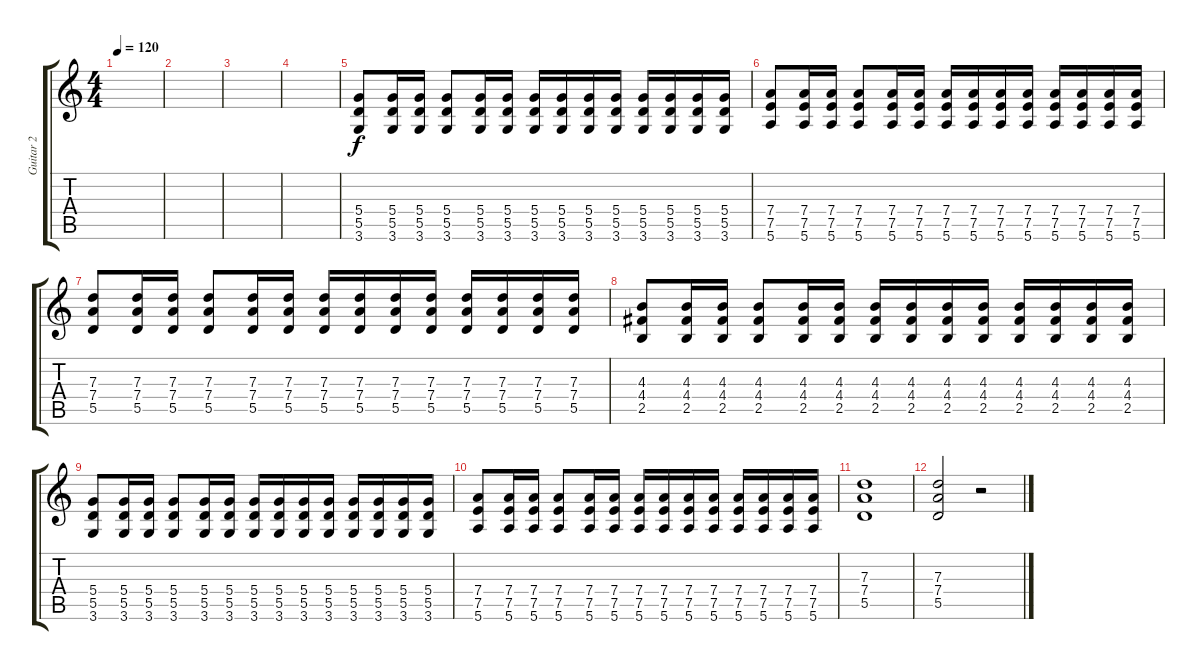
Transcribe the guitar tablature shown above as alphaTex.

\track ("Guitar 2" "Guitar 2") {instrument acousticguitarnylon}
\staff {score tabs}
\tuning (E4 B3 G3 D3 A2 E2) {hide}
\ts (4 4)
\tempo 120
\clef g2
\ks c
|
|
|
|
(5.4 5.5 3.6).8{instrument overdrivenguitar} (5.4 5.5 3.6).16 (5.4 5.5 3.6).16 (5.4 5.5 3.6).8 (5.4 5.5 3.6).16 (5.4 5.5 3.6).16 (5.4 5.5 3.6).16 (5.4 5.5 3.6).16 (5.4 5.5 3.6).16 (5.4 5.5 3.6).16 (5.4 5.5 3.6).16 (5.4 5.5 3.6).16 (5.4 5.5 3.6).16 (5.4 5.5 3.6).16 |
(7.4 7.5 5.6).8 (7.4 7.5 5.6).16 (7.4 7.5 5.6).16 (7.4 7.5 5.6).8 (7.4 7.5 5.6).16 (7.4 7.5 5.6).16 (7.4 7.5 5.6).16 (7.4 7.5 5.6).16 (7.4 7.5 5.6).16 (7.4 7.5 5.6).16 (7.4 7.5 5.6).16 (7.4 7.5 5.6).16 (7.4 7.5 5.6).16 (7.4 7.5 5.6).16 |
(7.3 7.4 5.5).8 (7.3 7.4 5.5).16 (7.3 7.4 5.5).16 (7.3 7.4 5.5).8 (7.3 7.4 5.5).16 (7.3 7.4 5.5).16 (7.3 7.4 5.5).16 (7.3 7.4 5.5).16 (7.3 7.4 5.5).16 (7.3 7.4 5.5).16 (7.3 7.4 5.5).16 (7.3 7.4 5.5).16 (7.3 7.4 5.5).16 (7.3 7.4 5.5).16 |
(4.3 4.4 2.5).8 (4.3 4.4 2.5).16 (4.3 4.4 2.5).16 (4.3 4.4 2.5).8 (4.3 4.4 2.5).16 (4.3 4.4 2.5).16 (4.3 4.4 2.5).16 (4.3 4.4 2.5).16 (4.3 4.4 2.5).16 (4.3 4.4 2.5).16 (4.3 4.4 2.5).16 (4.3 4.4 2.5).16 (4.3 4.4 2.5).16 (4.3 4.4 2.5).16 |
(5.4 5.5 3.6).8 (5.4 5.5 3.6).16 (5.4 5.5 3.6).16 (5.4 5.5 3.6).8 (5.4 5.5 3.6).16 (5.4 5.5 3.6).16 (5.4 5.5 3.6).16 (5.4 5.5 3.6).16 (5.4 5.5 3.6).16 (5.4 5.5 3.6).16 (5.4 5.5 3.6).16 (5.4 5.5 3.6).16 (5.4 5.5 3.6).16 (5.4 5.5 3.6).16 |
(7.4 7.5 5.6).8 (7.4 7.5 5.6).16 (7.4 7.5 5.6).16 (7.4 7.5 5.6).8 (7.4 7.5 5.6).16 (7.4 7.5 5.6).16 (7.4 7.5 5.6).16 (7.4 7.5 5.6).16 (7.4 7.5 5.6).16 (7.4 7.5 5.6).16 (7.4 7.5 5.6).16 (7.4 7.5 5.6).16 (7.4 7.5 5.6).16 (7.4 7.5 5.6).16 |
(7.3 7.4 5.5).1{instrument distortionguitar} |
(7.3 7.4 5.5).2 r.2
